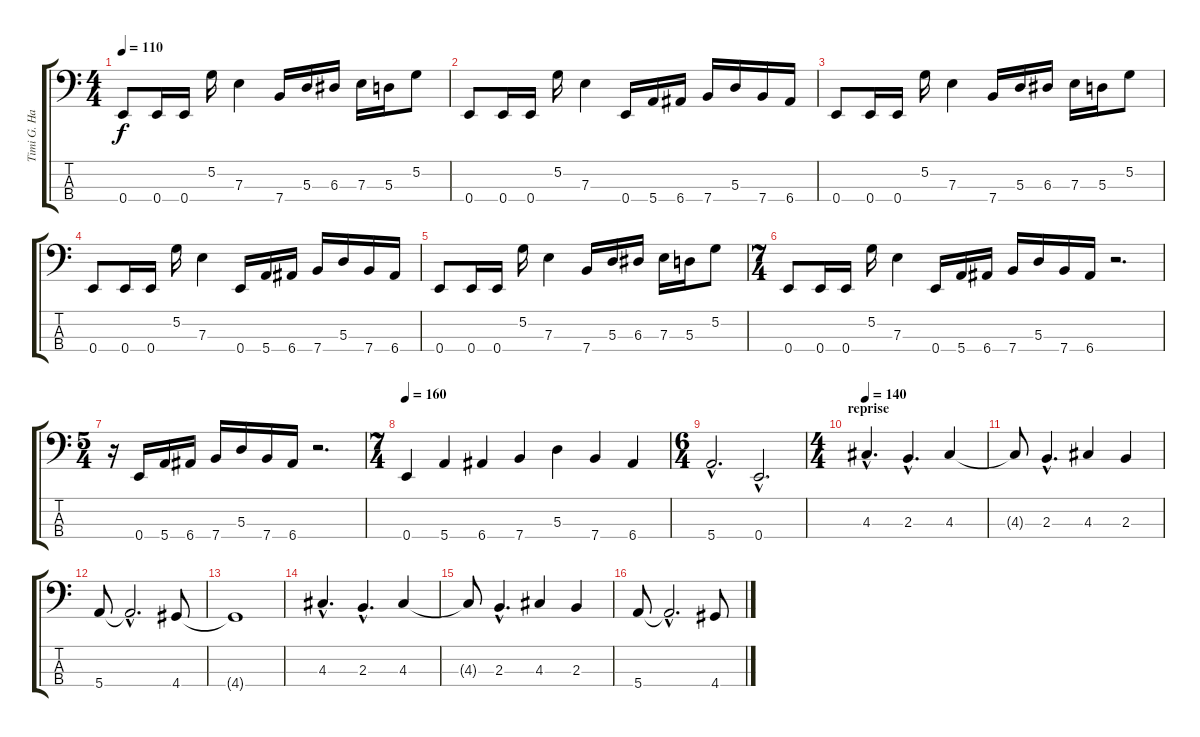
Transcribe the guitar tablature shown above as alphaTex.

\track ("Timi G. Hansen" "Timi G. Ha") {instrument electricbasspick}
\staff {score tabs}
\tuning (G2 D2 A1 E1) {hide}
\ts (4 4)
\tempo 110
\clef f4
\ks c
0.4.8{dy f} 0.4.16 0.4.16 5.2.16 7.3.4 7.4.16 5.3.16 6.3.16 7.3.16 5.3.16 5.2.8 |
0.4.8 0.4.16 0.4.16 5.2.16 7.3.4 0.4.16 5.4.16 6.4.16 7.4.16 5.3.16 7.4.16 6.4.16 |
0.4.8 0.4.16 0.4.16 5.2.16 7.3.4 7.4.16 5.3.16 6.3.16 7.3.16 5.3.16 5.2.8 |
0.4.8 0.4.16 0.4.16 5.2.16 7.3.4 0.4.16 5.4.16 6.4.16 7.4.16 5.3.16 7.4.16 6.4.16 |
0.4.8 0.4.16 0.4.16 5.2.16 7.3.4 7.4.16 5.3.16 6.3.16 7.3.16 5.3.16 5.2.8 |
\ts (7 4)
0.4.8 0.4.16 0.4.16 5.2.16 7.3.4 0.4.16 5.4.16 6.4.16 7.4.16 5.3.16 7.4.16 6.4.16 r.2{d} |
\ts (5 4)
r.16 0.4.16 5.4.16 6.4.16 7.4.16 5.3.16 7.4.16 6.4.16 r.2{d} |
\ts (7 4)
\tempo 165
\tempo 160
0.4.4 5.4.4 6.4.4 7.4.4 5.3.4 7.4.4 6.4.4 |
\ts (6 4)
5.4{hac}.2{d} 0.4{hac}.2{d} |
\ts (4 4)
\section ("" "reprise")
\tempo 140
4.3{hac}.4{d} 2.3{hac}.4{d} 4.3.4 |
4.3{t}.8 2.3{hac}.4{d} 4.3.4 2.3.4 |
5.4.8 5.4{hac t}.2{d} 4.4.8 |
4.4{t}.1 |
4.3{hac}.4{d} 2.3{hac}.4{d} 4.3.4 |
4.3{t}.8 2.3{hac}.4{d} 4.3.4 2.3.4 |
5.4.8 5.4{hac t}.2{d} 4.4.8
